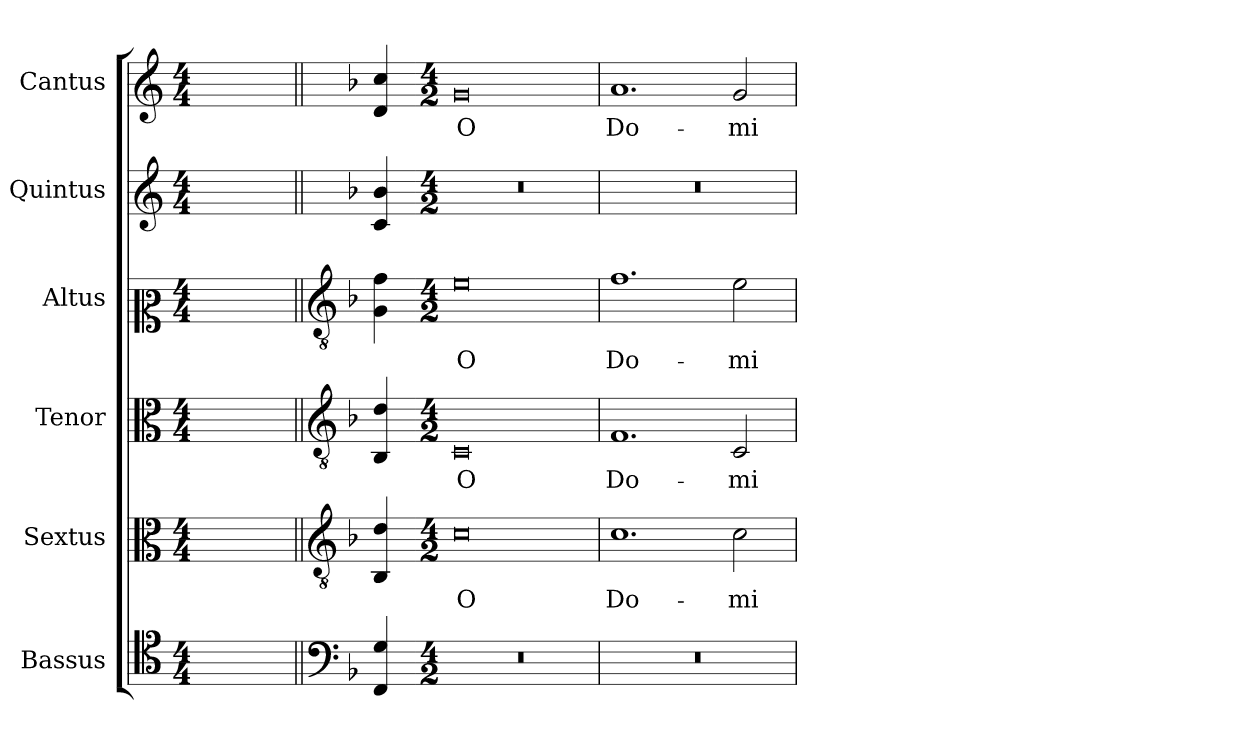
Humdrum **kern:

**kern	**kern	**text	**kern	**text	**kern	**text	**kern	**kern	**text
*part6	*part5	*part5	*part4	*part4	*part3	*part3	*part2	*part1	*part1
*staff6	*staff5	*staff5	*staff4	*staff4	*staff3	*staff3	*staff2	*staff1	*staff1
*I"Bassus	*I"Sextus	*	*I"Tenor	*	*I"Altus	*	*I"Quintus	*I"Cantus	*
*I'B.	*	*	*I'T.	*	*I'A.	*	*	*I'C.	*
!!LO:PB:g=z
*clefC4	*clefC3	*	*clefC3	*	*clefC2	*	*clefG2	*clefG2	*
*	*ITrd7c12	*	*ITrd7c12	*	*ITrd7c12	*	*	*	*
*k[]	*k[]	*	*k[]	*	*k[]	*	*k[]	*k[]	*
*C:	*C:	*	*C:	*	*C:	*	*C:	*C:	*
*M4/4	*M4/4	*	*M4/4	*	*M4/4	*	*M4/4	*M4/4	*
=1	=1	=1	=1	=1	=1	=1	=1	=1	=1
1ryy	1ryy	.	1ryy	.	1ryy	.	1ryy	1ryy	.
=2||	=2||	=2||	=2||	=2||	=2||	=2||	=2||	=2||	=2||
*clefF4	*clefGv2	*	*clefGv2	*	*clefGv2	*	*	*	*
*k[b-]	*k[b-]	*	*k[b-]	*	*k[b-]	*	*k[b-]	*k[b-]	*
*F:	*F:	*	*F:	*	*F:	*	*F:	*F:	*
4FFi/ 4Gi	4BBB-i/ 4Di	.	4BBB-i/ 4Di	.	4GGi\ 4Fi	.	4ci/ 4b-i	4di/ 4cci	.
=3-	=3-	=3-	=3-	=3-	=3-	=3-	=3-	=3-	=3-
*M4/2	*M4/2	*	*M4/2	*	*M4/2	*	*M4/2	*M4/2	*
!LO:N:vis=1	!	!	!	!	!	!	!	!	!
!	!	!LO:LY:b:color=#000000	!	!	!	!	!	!	!
!	!	!	!	!LO:LY:b:color=#000000	!	!	!	!	!
!	!	!	!	!	!	!LO:LY:b:color=#000000	!LO:N:vis=1	!	!
!	!	!	!	!	!	!	!	!	!LO:LY:b:color=#000000
0r	0Ci	O	0CCi	O	0Ei	O	0r	0gi	O
=4	=4	=4	=4	=4	=4	=4	=4	=4	=4
!LO:N:vis=1	!	!	!	!	!	!	!	!	!
!	!	!LO:LY:b:color=#000000	!	!	!	!	!	!	!
!	!	!	!	!LO:LY:b:color=#000000	!	!	!	!	!
!	!	!	!	!	!	!LO:LY:b:color=#000000	!LO:N:vis=1	!	!
!	!	!	!	!	!	!	!	!	!LO:LY:b:color=#000000
0r	1.Ci	Do-	1.FFi	Do-	1.Fi	Do-	0r	1.ai	Do-
!	!	!LO:LY:b:color=#000000	!	!	!	!	!	!	!
!	!	!	!	!LO:LY:b:color=#000000	!	!	!	!	!
!	!	!	!	!	!	!LO:LY:b:color=#000000	!	!	!
!	!	!	!	!	!	!	!	!	!LO:LY:b:color=#000000
.	2Ci\	-mi-	2CCi/	-mi-	2Ei\	-mi-	.	2gi/	-mi-
=	=	=	=	=	=	=	=	=	=
*-	*-	*-	*-	*-	*-	*-	*-	*-	*-
